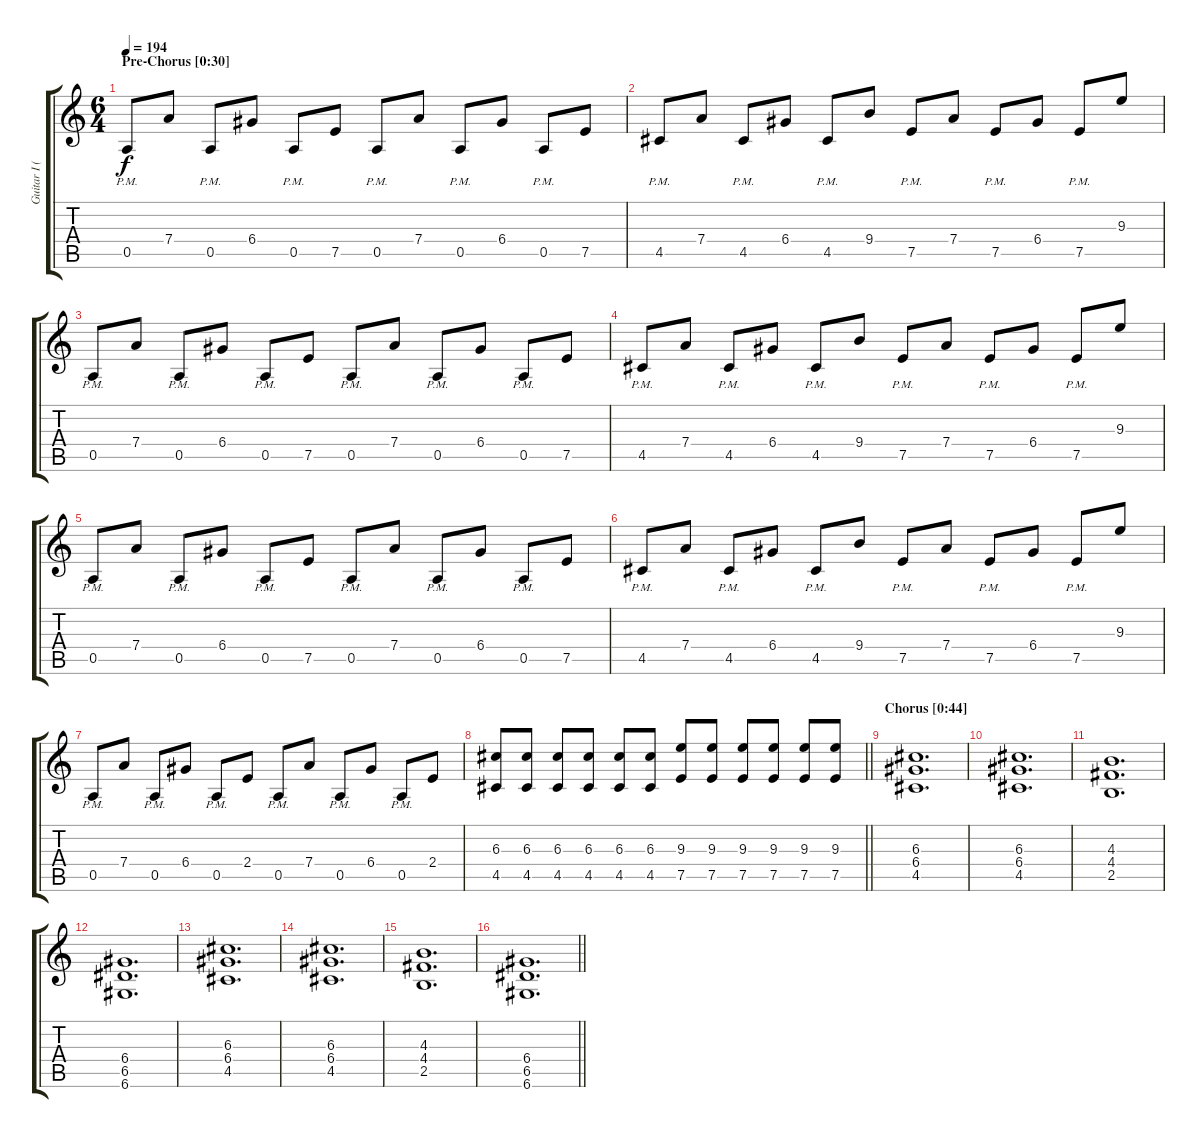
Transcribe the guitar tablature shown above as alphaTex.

\track ("Guitar I (Main rhythm)" "Guitar I (") {instrument distortionguitar}
\staff {score tabs}
\tuning (E4 B3 G3 D3 A2 D2) {hide}
\ts (6 4)
\section ("" "Pre-Chorus [0:30]")
\tempo 194
\clef g2
\ks c
0.5{pm}.8{dy f} 7.4.8 0.5{pm}.8 6.4.8 0.5{pm}.8 7.5.8 0.5{pm}.8 7.4.8 0.5{pm}.8 6.4.8 0.5{pm}.8 7.5.8 |
4.5{pm}.8 7.4.8 4.5{pm}.8 6.4.8 4.5{pm}.8 9.4.8 7.5{pm}.8 7.4.8 7.5{pm}.8 6.4.8 7.5{pm}.8 9.3.8 |
0.5{pm}.8 7.4.8 0.5{pm}.8 6.4.8 0.5{pm}.8 7.5.8 0.5{pm}.8 7.4.8 0.5{pm}.8 6.4.8 0.5{pm}.8 7.5.8 |
4.5{pm}.8 7.4.8 4.5{pm}.8 6.4.8 4.5{pm}.8 9.4.8 7.5{pm}.8 7.4.8 7.5{pm}.8 6.4.8 7.5{pm}.8 9.3.8 |
0.5{pm}.8 7.4.8 0.5{pm}.8 6.4.8 0.5{pm}.8 7.5.8 0.5{pm}.8 7.4.8 0.5{pm}.8 6.4.8 0.5{pm}.8 7.5.8 |
4.5{pm}.8 7.4.8 4.5{pm}.8 6.4.8 4.5{pm}.8 9.4.8 7.5{pm}.8 7.4.8 7.5{pm}.8 6.4.8 7.5{pm}.8 9.3.8 |
0.5{pm}.8 7.4.8 0.5{pm}.8 6.4.8 0.5{pm}.8 2.4.8 0.5{pm}.8 7.4.8 0.5{pm}.8 6.4.8 0.5{pm}.8 2.4.8 |
\barLineRight lightlight
(6.3 4.5).8 (6.3 4.5).8 (6.3 4.5).8 (6.3 4.5).8 (6.3 4.5).8 (6.3 4.5).8 (9.3 7.5).8 (9.3 7.5).8 (9.3 7.5).8 (9.3 7.5).8 (9.3 7.5).8 (9.3 7.5).8 |
\section ("" "Chorus [0:44]")
(6.3 6.4 4.5).1{d balance 8} |
(6.3 6.4 4.5).1{d} |
(4.3 4.4 2.5).1{d} |
(6.4 6.5 6.6).1{d} |
(6.3 6.4 4.5).1{d} |
(6.3 6.4 4.5).1{d} |
(4.3 4.4 2.5).1{d} |
\barLineRight lightlight
(6.4 6.5 6.6).1{d}
